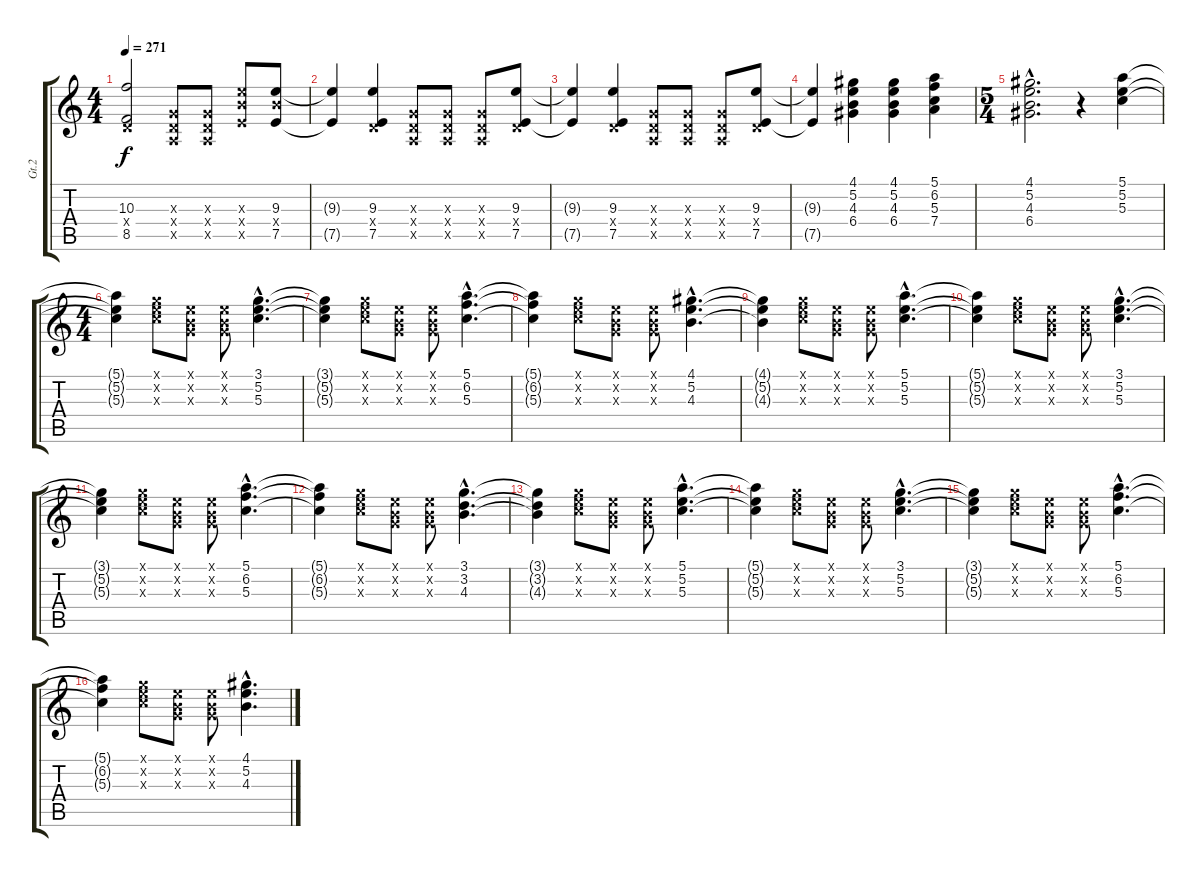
\track ("Gt.2" "Gt.2") {instrument distortionguitar}
\staff {score tabs}
\tuning (E4 B3 G3 D3 A2 E2) {hide}
\ts (4 4)
\tempo 271
\clef g2
\ks c
(10.3 0.4{x} 8.5).2{dy f} (0.3{x} 0.4{x} 0.5{x}).8 (0.3{x} 0.4{x} 0.5{x}).8 (9.3{x} 9.4{x} 7.5{x}).8 (9.3 9.4{x} 7.5).8 |
(9.3{t} 7.5{t}).4 (9.3 0.4{x} 7.5).4 (0.3{x} 0.4{x} 0.5{x}).8 (0.3{x} 0.4{x} 0.5{x}).8 (0.3{x} 0.4{x} 0.5{x}).8 (9.3 0.4{x} 7.5).8 |
(9.3{t} 7.5{t}).4 (9.3 0.4{x} 7.5).4 (0.3{x} 0.4{x} 0.5{x}).8 (0.3{x} 0.4{x} 0.5{x}).8 (0.3{x} 0.4{x} 0.5{x}).8 (9.3 0.4{x} 7.5).8 |
(9.3{t} 7.5{t}).4 (4.1 5.2 4.3 6.4).4 (4.1 5.2 4.3 6.4).4 (5.1 6.2 5.3 7.4).4 |
\ts (5 4)
(4.1{hac} 5.2{hac} 4.3{hac} 6.4{hac}).2{d} r.4 (5.1 5.2 5.3).4 |
\ts (4 4)
(5.1{t} 5.2{t} 5.3{t}).4 (3.1{x} 5.2{x} 5.3{x}).8 (0.1{x} 0.2{x} 0.3{x}).8 (0.1{x} 0.2{x} 0.3{x}).8 (3.1{hac} 5.2{hac} 5.3{hac}).4{d} |
(3.1{t} 5.2{t} 5.3{t}).4 (3.1{x} 5.2{x} 5.3{x}).8 (0.1{x} 0.2{x} 0.3{x}).8 (0.1{x} 0.2{x} 0.3{x}).8 (5.1{hac} 6.2{hac} 5.3{hac}).4{d} |
(5.1{t} 6.2{t} 5.3{t}).4 (3.1{x} 5.2{x} 5.3{x}).8 (0.1{x} 0.2{x} 0.3{x}).8 (0.1{x} 0.2{x} 0.3{x}).8 (4.1{hac} 5.2{hac} 4.3{hac}).4{d} |
(4.1{t} 5.2{t} 4.3{t}).4 (3.1{x} 5.2{x} 5.3{x}).8 (0.1{x} 0.2{x} 0.3{x}).8 (0.1{x} 0.2{x} 0.3{x}).8 (5.1{hac} 5.2{hac} 5.3{hac}).4{d} |
(5.1{t} 5.2{t} 5.3{t}).4 (3.1{x} 5.2{x} 5.3{x}).8 (0.1{x} 0.2{x} 0.3{x}).8 (0.1{x} 0.2{x} 0.3{x}).8 (3.1{hac} 5.2{hac} 5.3{hac}).4{d} |
(3.1{t} 5.2{t} 5.3{t}).4 (3.1{x} 5.2{x} 5.3{x}).8 (0.1{x} 0.2{x} 0.3{x}).8 (0.1{x} 0.2{x} 0.3{x}).8 (5.1{hac} 6.2{hac} 5.3{hac}).4{d} |
(5.1{t} 6.2{t} 5.3{t}).4 (3.1{x} 5.2{x} 5.3{x}).8 (0.1{x} 0.2{x} 0.3{x}).8 (0.1{x} 0.2{x} 0.3{x}).8 (3.1{hac} 3.2{hac} 4.3{hac}).4{d} |
(3.1{t} 3.2{t} 4.3{t}).4 (3.1{x} 5.2{x} 5.3{x}).8 (0.1{x} 0.2{x} 0.3{x}).8 (0.1{x} 0.2{x} 0.3{x}).8 (5.1{hac} 5.2{hac} 5.3{hac}).4{d} |
(5.1{t} 5.2{t} 5.3{t}).4 (3.1{x} 5.2{x} 5.3{x}).8 (0.1{x} 0.2{x} 0.3{x}).8 (0.1{x} 0.2{x} 0.3{x}).8 (3.1{hac} 5.2{hac} 5.3{hac}).4{d} |
(3.1{t} 5.2{t} 5.3{t}).4 (3.1{x} 5.2{x} 5.3{x}).8 (0.1{x} 0.2{x} 0.3{x}).8 (0.1{x} 0.2{x} 0.3{x}).8 (5.1{hac} 6.2{hac} 5.3{hac}).4{d} |
(5.1{t} 6.2{t} 5.3{t}).4 (3.1{x} 5.2{x} 5.3{x}).8 (0.1{x} 0.2{x} 0.3{x}).8 (0.1{x} 0.2{x} 0.3{x}).8 (4.1{hac} 5.2{hac} 4.3{hac}).4{d}
